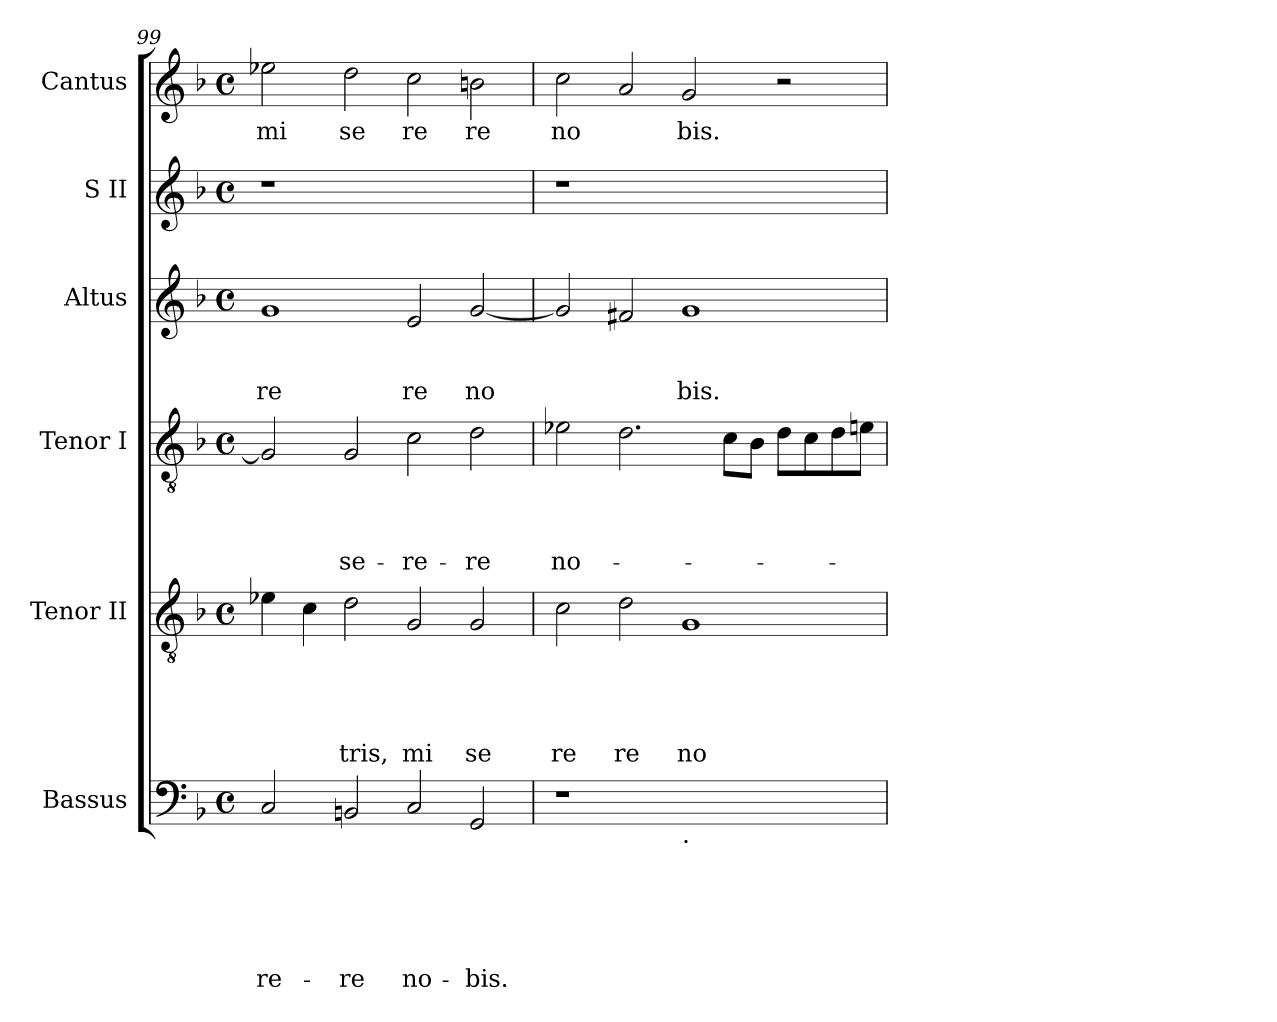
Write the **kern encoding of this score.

**kern	**text	**text	**text	**text	**text	**text	**kern	**text	**text	**text	**text	**text	**kern	**text	**text	**text	**text	**kern	**text	**text	**text	**kern	**kern	**text
*part6	*part6	*part6	*part6	*part6	*part6	*part6	*part5	*part5	*part5	*part5	*part5	*part5	*part4	*part4	*part4	*part4	*part4	*part3	*part3	*part3	*part3	*part2	*part1	*part1
*staff6	*staff6	*staff6	*staff6	*staff6	*staff6	*staff6	*staff5	*staff5	*staff5	*staff5	*staff5	*staff5	*staff4	*staff4	*staff4	*staff4	*staff4	*staff3	*staff3	*staff3	*staff3	*staff2	*staff1	*staff1
*I"Bassus	*	*	*	*	*	*	*I"Tenor II	*	*	*	*	*	*I"Tenor I	*	*	*	*	*I"Altus	*	*	*	*I"S II	*I"Cantus	*
*I'B	*	*	*	*	*	*	*I'T II	*	*	*	*	*	*I'T I	*	*	*	*	*I'A	*	*	*	*	*	*
*clefF4	*	*	*	*	*	*	*clefGv2	*	*	*	*	*	*clefGv2	*	*	*	*	*clefG2	*	*	*	*clefG2	*clefG2	*
*k[b-]	*	*	*	*	*	*	*k[b-]	*	*	*	*	*	*k[b-]	*	*	*	*	*k[b-]	*	*	*	*k[b-]	*k[b-]	*
*F:	*	*	*	*	*	*	*F:	*	*	*	*	*	*F:	*	*	*	*	*F:	*	*	*	*F:	*F:	*
*M4/4	*	*	*	*	*	*	*M4/4	*	*	*	*	*	*M4/4	*	*	*	*	*M4/4	*	*	*	*M4/4	*M4/4	*
*met(c)	*	*	*	*	*	*	*met(c)	*	*	*	*	*	*met(c)	*	*	*	*	*met(c)	*	*	*	*met(c)	*met(c)	*
=99	=99	=99	=99	=99	=99	=99	=99	=99	=99	=99	=99	=99	=99	=99	=99	=99	=99	=99	=99	=99	=99	=99	=99	=99
!	!	!	!	!	!	!LO:LY:b	!	!	!	!	!	!	!	!	!	!	!	!	!	!	!LO:LY:b	!	!	!LO:LY:b
2C/	.	.	.	.	.	-re-	4e-X\	.	.	.	.	.	2G/]	.	.	.	.	1g	.	.	re	1r	2ee-X\	mi
.	.	.	.	.	.	.	4c\	.	.	.	.	.	.	.	.	.	.	.	.	.	.	.	.	.
!	!	!	!	!	!	!LO:LY:b	!	!	!	!	!	!LO:LY:b	!	!	!	!	!LO:LY:b	!	!	!	!	!	!	!LO:LY:b
2BBn/	.	.	.	.	.	-re	2d\	.	.	.	.	tris,	2G/	.	.	.	-se-	.	.	.	.	.	2dd\	se
!	!	!	!	!	!	!LO:LY:b	!	!	!	!	!	!LO:LY:b	!	!	!	!	!LO:LY:b	!	!	!	!LO:LY:b	!	!	!LO:LY:b
2C/	.	.	.	.	.	no-	2G/	.	.	.	.	mi	2c\	.	.	.	-re-	2e/	.	.	re	1ryy	2cc\	re
!	!	!	!	!	!	!LO:LY:b	!	!	!	!	!	!LO:LY:b	!	!	!	!	!LO:LY:b	!	!	!	!LO:LY:b	!	!	!LO:LY:b
2GG/	.	.	.	.	.	-bis.	2G/	.	.	.	.	se	2d\	.	.	.	-re	[<2g/	.	.	no	.	2bn\	re
=100	=100	=100	=100	=100	=100	=100	=100	=100	=100	=100	=100	=100	=100	=100	=100	=100	=100	=100	=100	=100	=100	=100	=100	=100
!	!	!	!	!	!	!	!	!	!	!	!	!LO:LY:b	!	!	!	!	!LO:LY:b	!	!	!	!	!	!	!LO:LY:b
1r	.	.	.	.	.	.	2c\	.	.	.	.	re	2e-X\	.	.	.	no-	2g/]	.	.	.	1r	2cc\	no
!	!	!	!	!	!	!	!	!	!	!	!	!LO:LY:b	!	!	!	!	!	!	!	!	!	!	!	!
.	.	.	.	.	.	.	2d\	.	.	.	.	re	2.d\	.	.	.	.	2f#X/	.	.	.	.	2a/	.
!LO:TX:b:t=.	!	!	!	!	!	!	!	!	!	!	!	!	!	!	!	!	!	!	!	!	!	!	!	!
!	!	!	!	!	!	!	!	!	!	!	!	!LO:LY:b	!	!	!	!	!	!	!	!	!LO:LY:b	!	!	!LO:LY:b
1ryy	.	.	.	.	.	.	1G	.	.	.	.	no	.	.	.	.	.	1g	.	.	bis.	1ryy	2g/	bis.
.	.	.	.	.	.	.	.	.	.	.	.	.	8c\L	.	.	.	.	.	.	.	.	.	.	.
.	.	.	.	.	.	.	.	.	.	.	.	.	8B-\J	.	.	.	.	.	.	.	.	.	.	.
.	.	.	.	.	.	.	.	.	.	.	.	.	8d\L	.	.	.	.	.	.	.	.	.	2r	.
.	.	.	.	.	.	.	.	.	.	.	.	.	8c\	.	.	.	.	.	.	.	.	.	.	.
.	.	.	.	.	.	.	.	.	.	.	.	.	8d\	.	.	.	.	.	.	.	.	.	.	.
.	.	.	.	.	.	.	.	.	.	.	.	.	8en\J	.	.	.	.	.	.	.	.	.	.	.
=	=	=	=	=	=	=	=	=	=	=	=	=	=	=	=	=	=	=	=	=	=	=	=	=
*-	*-	*-	*-	*-	*-	*-	*-	*-	*-	*-	*-	*-	*-	*-	*-	*-	*-	*-	*-	*-	*-	*-	*-	*-
